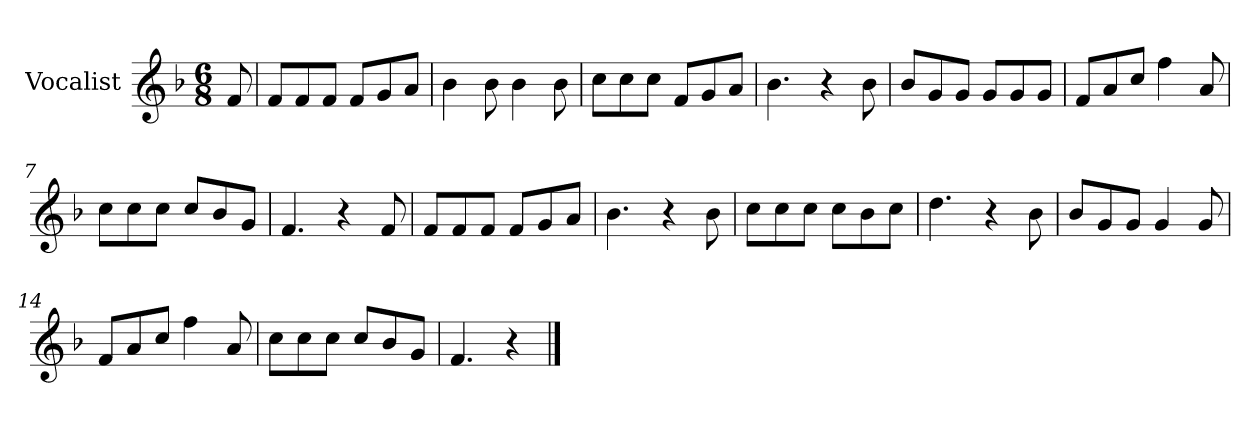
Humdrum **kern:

**kern
*part1
*staff1
*I"Vocalist
*k[b-]
*F:
*M6/8
=
8f
=1
8fL
8f
8fJ
8fL
8g
8aJ
=2
4b-
8b-
4b-
8b-
=3
8ccL
8cc
8ccJ
8fL
8g
8aJ
=4
4.b-
4r
8b-
=5
8b-L
8g
8gJ
8gL
8g
8gJ
=6
8fL
8a
8ccJ
4ff
8a
=7
8ccL
8cc
8ccJ
8ccL
8b-
8gJ
=8
4.f
4r
8f
=9
8fL
8f
8fJ
8fL
8g
8aJ
=10
4.b-
4r
8b-
=11
8ccL
8cc
8ccJ
8ccL
8b-
8ccJ
=12
4.dd
4r
8b-
=13
8b-L
8g
8gJ
4g
8g
=14
8fL
8a
8ccJ
4ff
8a
=15
8ccL
8cc
8ccJ
8ccL
8b-
8gJ
=16
4.f
4r
==
*-
